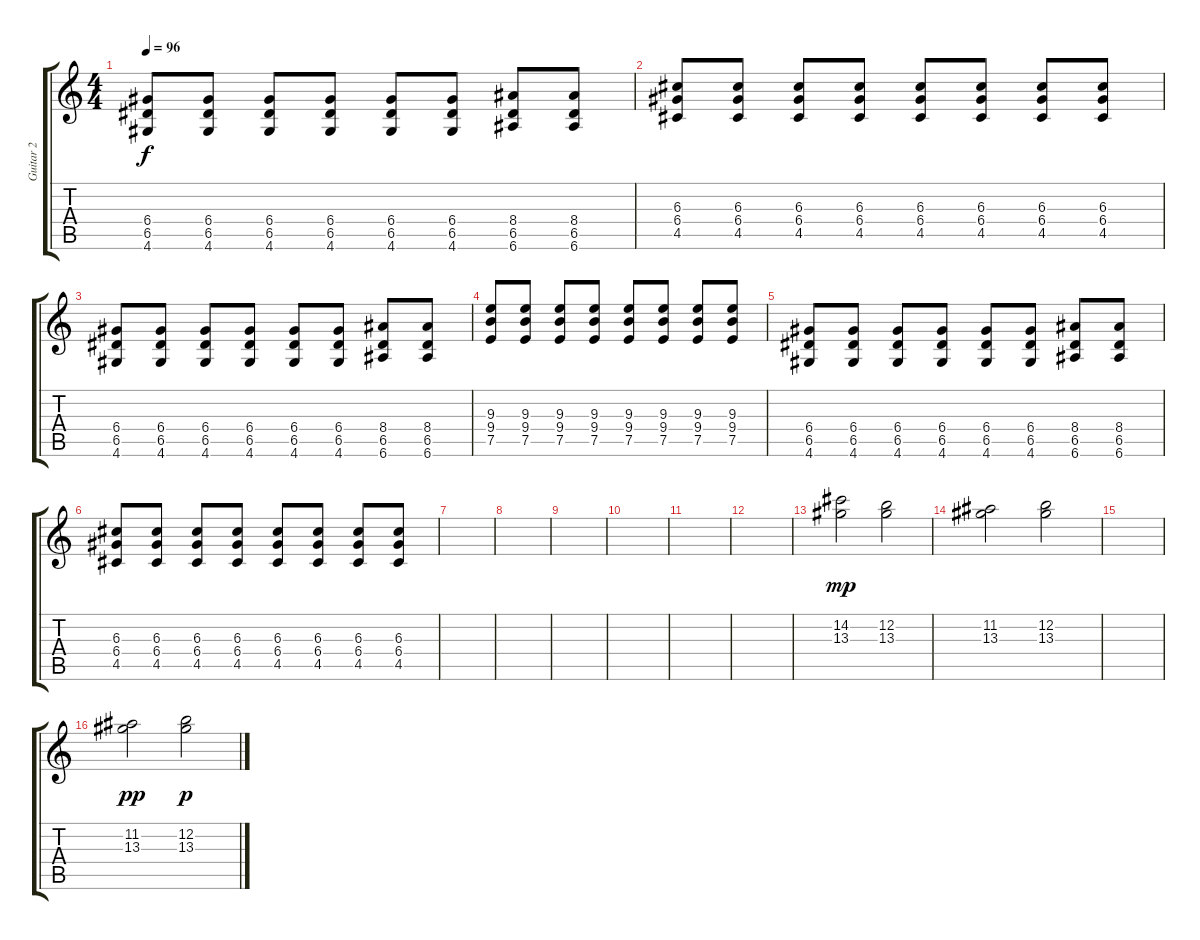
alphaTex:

\track ("Guitar 2" "Guitar 2") {instrument distortionguitar}
\staff {score tabs}
\tuning (E4 B3 G3 D3 A2 E2) {hide}
\ts (4 4)
\tempo 96
\clef g2
\ks c
(6.4 6.5 4.6).8{dy f volume 13 instrument distortionguitar} (6.4 6.5 4.6).8 (6.4 6.5 4.6).8 (6.4 6.5 4.6).8 (6.4 6.5 4.6).8 (6.4 6.5 4.6).8 (8.4 6.5 6.6).8 (8.4 6.5 6.6).8 |
(6.3 6.4 4.5).8 (6.3 6.4 4.5).8 (6.3 6.4 4.5).8 (6.3 6.4 4.5).8 (6.3 6.4 4.5).8 (6.3 6.4 4.5).8 (6.3 6.4 4.5).8 (6.3 6.4 4.5).8 |
(6.4 6.5 4.6).8{volume 13 instrument distortionguitar} (6.4 6.5 4.6).8 (6.4 6.5 4.6).8 (6.4 6.5 4.6).8 (6.4 6.5 4.6).8 (6.4 6.5 4.6).8 (8.4 6.5 6.6).8 (8.4 6.5 6.6).8 |
(9.3 9.4 7.5).8 (9.3 9.4 7.5).8 (9.3 9.4 7.5).8 (9.3 9.4 7.5).8 (9.3 9.4 7.5).8 (9.3 9.4 7.5).8 (9.3 9.4 7.5).8 (9.3 9.4 7.5).8 |
(6.4 6.5 4.6).8{volume 13 instrument distortionguitar} (6.4 6.5 4.6).8 (6.4 6.5 4.6).8 (6.4 6.5 4.6).8 (6.4 6.5 4.6).8 (6.4 6.5 4.6).8 (8.4 6.5 6.6).8 (8.4 6.5 6.6).8 |
(6.3 6.4 4.5).8 (6.3 6.4 4.5).8 (6.3 6.4 4.5).8 (6.3 6.4 4.5).8 (6.3 6.4 4.5).8 (6.3 6.4 4.5).8 (6.3 6.4 4.5).8 (6.3 6.4 4.5).8 |
|
|
|
|
|
|
(14.2 13.3).2{dy mp volume 9 balance 8 instrument electricguitarjazz} (12.2 13.3).2 |
(11.2 13.3).2 (12.2 13.3).2 |
|
(11.2 13.3).2{dy pp} (12.2 13.3).2{dy p}
